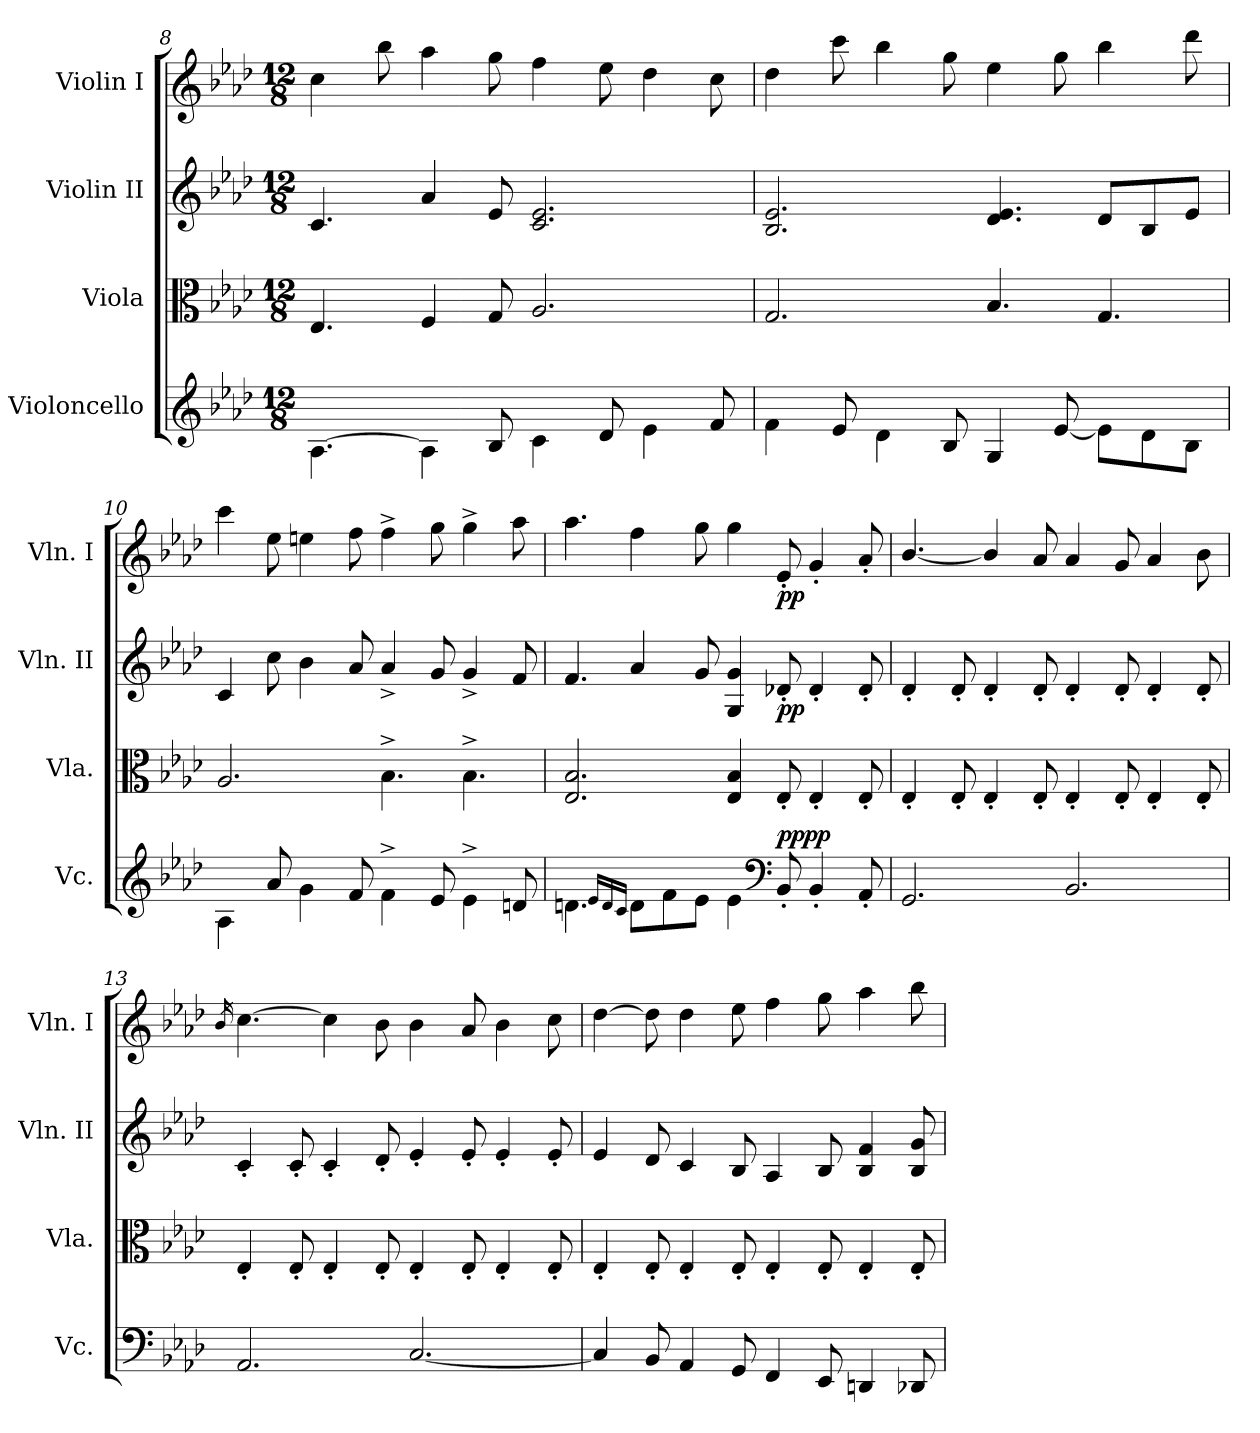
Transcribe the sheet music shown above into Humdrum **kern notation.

**kern	**dynam	**kern	**kern	**dynam	**kern	**dynam
*part4	*part4	*part3	*part2	*part2	*part1	*part1
*staff4	*staff4	*staff3	*staff2	*staff2	*staff1	*staff1
*I"Violoncello	*	*I"Viola	*I"Violin II	*	*I"Violin I	*
*I'Vc.	*	*I'Vla.	*I'Vln. II	*	*I'Vln. I	*
*clefG2	*	*clefC3	*clefG2	*	*clefG2	*
*k[b-e-a-d-]	*	*k[b-e-a-d-]	*k[b-e-a-d-]	*	*k[b-e-a-d-]	*
*A-:	*	*A-:	*A-:	*	*A-:	*
*M12/8	*	*M12/8	*M12/8	*	*M12/8	*
=8	=8	=8	=8	=8	=8	=8
[4.A-\	.	4.E-/	4.c/	.	4cc\	.
.	.	.	.	.	8bb-\	.
4A-\]	.	4F/	4a-/	.	4aa-\	.
8B-/	.	8G/	8e-/	.	8gg\	.
4c\	.	2.A-/	2.c/ 2.e-/	.	4ff\	.
8d-/	.	.	.	.	8ee-\	.
4e-\	.	.	.	.	4dd-\	.
8f/	.	.	.	.	8cc\	.
=9	=9	=9	=9	=9	=9	=9
4f\	.	2.G/	2.B-/ 2.e-/	.	4dd-\	.
8e-/	.	.	.	.	8ccc\	.
4d-\	.	.	.	.	4bb-\	.
8B-/	.	.	.	.	8gg\	.
4G/	.	4.B-/	4.d-/ 4.e-/	.	4ee-\	.
[8e-/	.	.	.	.	8gg\	.
8e-\L]	.	4.G/	8d-/L	.	4bb-\	.
8d-\	.	.	8B-/	.	.	.
8B-\J	.	.	8e-/J	.	8ddd-\	.
=10	=10	=10	=10	=10	=10	=10
4A-\	.	2.A-/	4c/	.	4ccc\	.
8a-/	.	.	8cc\	.	8ee-\	.
4g\	.	.	4b-\	.	4een\	.
8f/	.	.	8a-/	.	8ff\	.
4f^\	.	4.B-^\	4a-^/	.	4ff^\	.
8e-/	.	.	8g/	.	8gg\	.
4e-^\	.	4.B-^\	4g^/	.	4gg^\	.
8dn/	.	.	8f/	.	8aa-\	.
=11	=11	=11	=11	=11	=11	=11
4.dn\	.	2.E-/ 2.B-/	4.f/	.	4.aa-\	.
16qe-/LL	.	.	.	.	.	.
16qd/	.	.	.	.	.	.
16qc/JJ	.	.	.	.	.	.
8d\L	.	.	4a-/	.	4ff\	.
8f\	.	.	.	.	.	.
8e-\J	.	.	8g/	.	8gg\	.
4e-\	.	4E-/ 4B-/	4G/ 4g/	.	4gg\	.
*clefF4	*	*	*	*	*	*
!	!LO:DY:a	!	!	!	!	!
!	!LO:DY:n=1:b	!	!	!LO:DY:b	!	!LO:DY:b
8BB-'/	pp pp	8E-'/	8d-X'/	pp	8e-'/	pp
4BB-'/	.	4E-'/	4d-'/	.	4g'/	.
8AA-'/	.	8E-'/	8d-'/	.	8a-'/	.
=12	=12	=12	=12	=12	=12	=12
2.GG/	.	4E-'/	4d-'/	.	[4.b-/	.
.	.	8E-'/	8d-'/	.	.	.
.	.	4E-'/	4d-'/	.	4b-/]	.
.	.	8E-'/	8d-'/	.	8a-/	.
2.BB-/	.	4E-'/	4d-'/	.	4a-/	.
.	.	8E-'/	8d-'/	.	8g/	.
.	.	4E-'/	4d-'/	.	4a-/	.
.	.	8E-'/	8d-'/	.	8b-\	.
=13	=13	=13	=13	=13	=13	=13
.	.	.	.	.	16qb-/	.
2.AA-/	.	4E-'/	4c'/	.	[4.cc\	.
.	.	8E-'/	8c'/	.	.	.
.	.	4E-'/	4c'/	.	4cc\]	.
.	.	8E-'/	8d-'/	.	8b-\	.
[2.C/	.	4E-'/	4e-'/	.	4b-\	.
.	.	8E-'/	8e-'/	.	8a-/	.
.	.	4E-'/	4e-'/	.	4b-\	.
.	.	8E-'/	8e-'/	.	8cc\	.
=14	=14	=14	=14	=14	=14	=14
4C/]	.	4E-'/	4e-/	.	[4dd-\	.
8BB-/	.	8E-'/	8d-/	.	8dd-\]	.
4AA-/	.	4E-'/	4c/	.	4dd-\	.
8GG/	.	8E-'/	8B-/	.	8ee-\	.
4FF/	.	4E-'/	4A-/	.	4ff\	.
8EE-/	.	8E-'/	8B-/	.	8gg\	.
4DDn/	.	4E-'/	4B-/ 4f/	.	4aa-\	.
8DD-X/	.	8E-'/	8B-/ 8g/	.	8bb-\	.
=	=	=	=	=	=	=
*-	*-	*-	*-	*-	*-	*-
